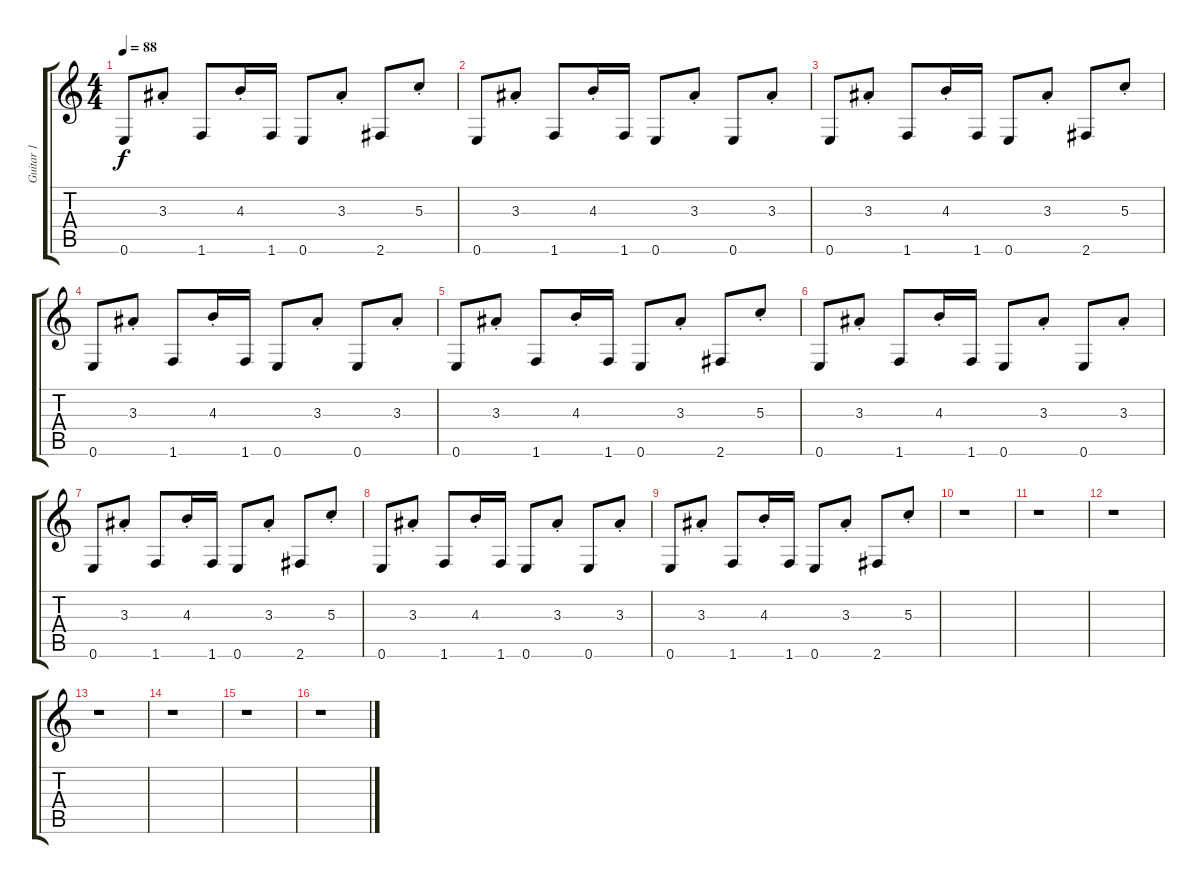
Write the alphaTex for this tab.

\track ("Guitar 1" "Guitar 1") {instrument acousticguitarsteel}
\staff {score tabs}
\tuning (E4 B3 G3 D3 A2 E2) {hide}
\ts (4 4)
\tempo 88
\clef g2
\ks c
0.6.8{dy f} 3.3{st}.8 1.6.8 4.3{st}.16 1.6.16 0.6.8 3.3{st}.8 2.6.8 5.3{st}.8 |
0.6.8 3.3{st}.8 1.6.8 4.3{st}.16 1.6.16 0.6.8 3.3{st}.8 0.6.8 3.3{st}.8 |
0.6.8 3.3{st}.8 1.6.8 4.3{st}.16 1.6.16 0.6.8 3.3{st}.8 2.6.8 5.3{st}.8 |
0.6.8 3.3{st}.8 1.6.8 4.3{st}.16 1.6.16 0.6.8 3.3{st}.8 0.6.8 3.3{st}.8 |
0.6.8 3.3{st}.8 1.6.8 4.3{st}.16 1.6.16 0.6.8 3.3{st}.8 2.6.8 5.3{st}.8 |
0.6.8 3.3{st}.8 1.6.8 4.3{st}.16 1.6.16 0.6.8 3.3{st}.8 0.6.8 3.3{st}.8 |
0.6.8 3.3{st}.8 1.6.8 4.3{st}.16 1.6.16 0.6.8 3.3{st}.8 2.6.8 5.3{st}.8 |
0.6.8 3.3{st}.8 1.6.8 4.3{st}.16 1.6.16 0.6.8 3.3{st}.8 0.6.8 3.3{st}.8 |
0.6.8 3.3{st}.8 1.6.8 4.3{st}.16 1.6.16 0.6.8 3.3{st}.8 2.6.8 5.3{st}.8 |
r.1 |
r.1 |
r.1 |
r.1 |
r.1 |
r.1 |
r.1
